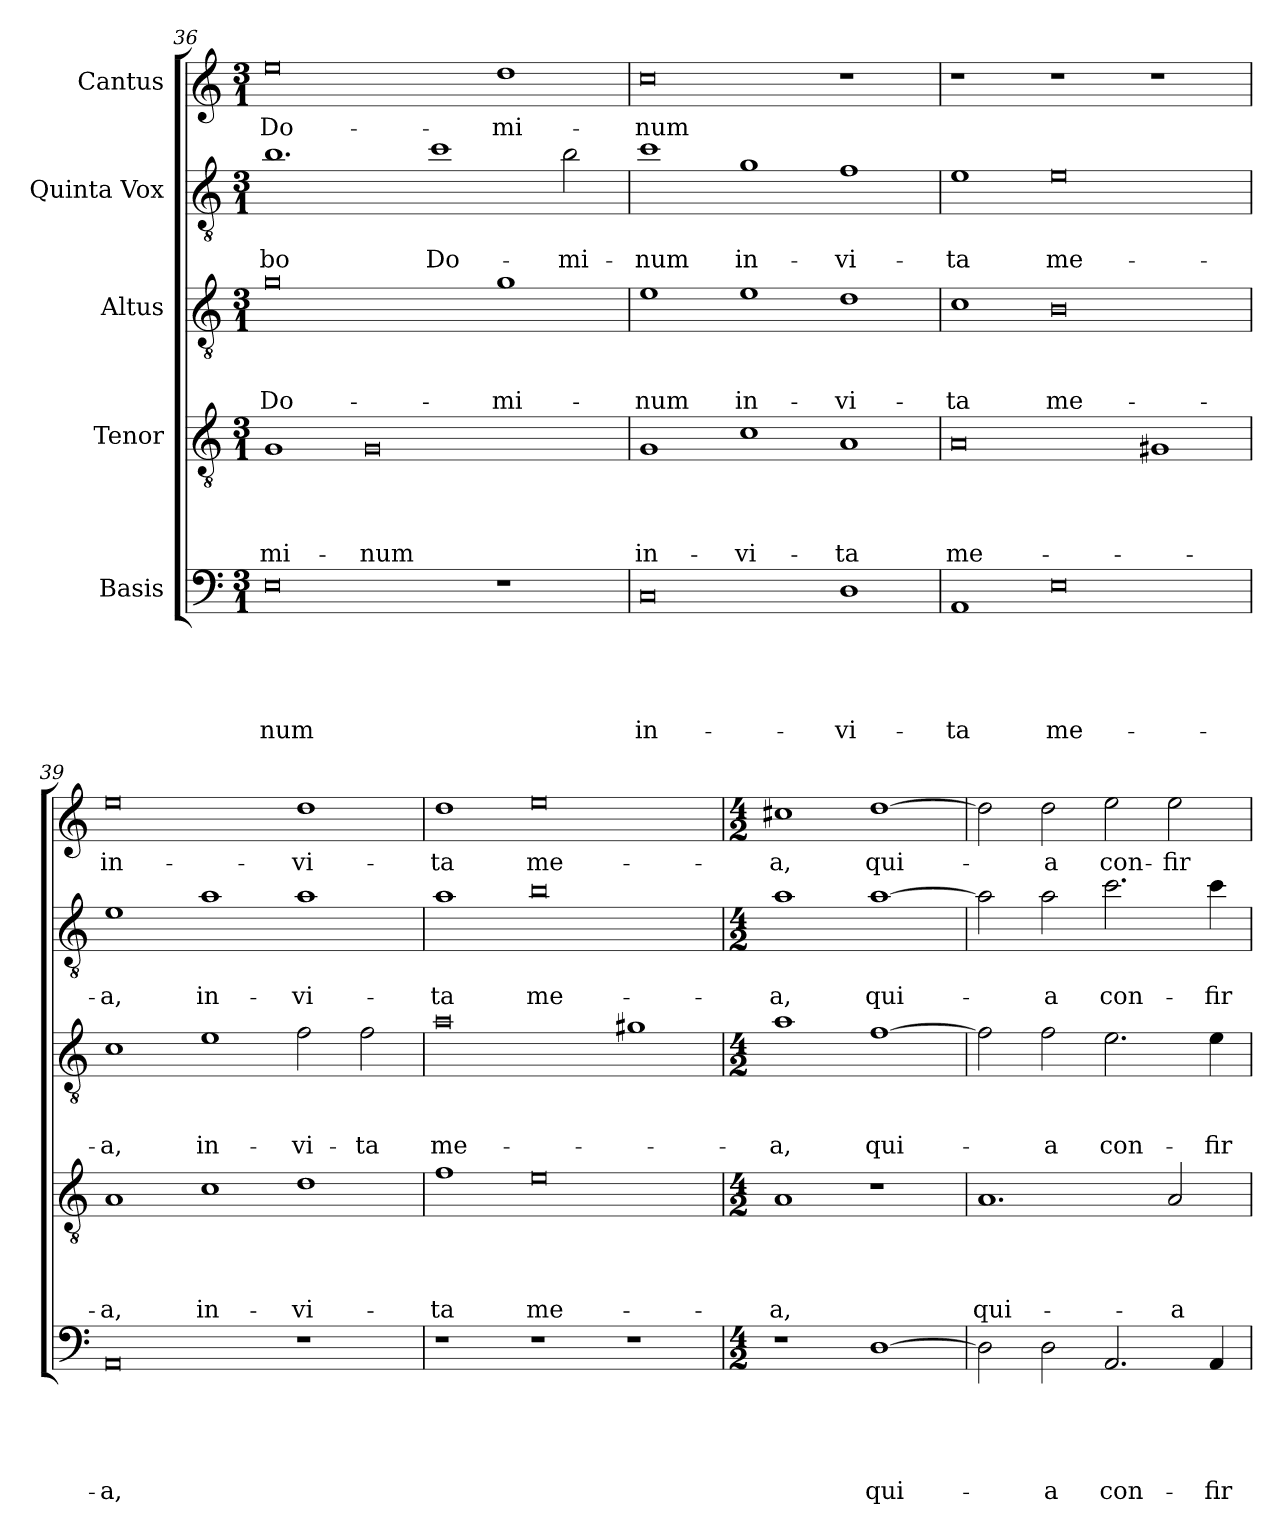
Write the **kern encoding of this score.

**kern	**text	**text	**text	**text	**text	**kern	**text	**text	**text	**text	**kern	**text	**text	**text	**kern	**text	**text	**kern	**text
*part5	*part5	*part5	*part5	*part5	*part5	*part4	*part4	*part4	*part4	*part4	*part3	*part3	*part3	*part3	*part2	*part2	*part2	*part1	*part1
*staff5	*staff5	*staff5	*staff5	*staff5	*staff5	*staff4	*staff4	*staff4	*staff4	*staff4	*staff3	*staff3	*staff3	*staff3	*staff2	*staff2	*staff2	*staff1	*staff1
*I"Basis	*	*	*	*	*	*I"Tenor	*	*	*	*	*I"Altus	*	*	*	*I"Quinta Vox	*	*	*I"Cantus	*
*clefF4	*	*	*	*	*	*clefGv2	*	*	*	*	*clefGv2	*	*	*	*clefGv2	*	*	*clefG2	*
*k[]	*	*	*	*	*	*k[]	*	*	*	*	*k[]	*	*	*	*k[]	*	*	*k[]	*
*M3/1	*	*	*	*	*	*M3/1	*	*	*	*	*M3/1	*	*	*	*M3/1	*	*	*M3/1	*
=36	=36	=36	=36	=36	=36	=36	=36	=36	=36	=36	=36	=36	=36	=36	=36	=36	=36	=36	=36
0E\	.	.	.	.	-num	1G/	.	.	.	-mi-	0g\	.	.	Do-	1.b\	.	-bo	0ee\	Do-
.	.	.	.	.	.	0G/	.	.	.	-num	.	.	.	.	.	.	.	.	.
.	.	.	.	.	.	.	.	.	.	.	.	.	.	.	1cc\	.	Do-	.	.
1r	.	.	.	.	.	.	.	.	.	.	1g\	.	.	-mi-	.	.	.	1dd\	-mi-
.	.	.	.	.	.	.	.	.	.	.	.	.	.	.	2b\	.	-mi-	.	.
=37	=37	=37	=37	=37	=37	=37	=37	=37	=37	=37	=37	=37	=37	=37	=37	=37	=37	=37	=37
0C/	.	.	.	.	in-	1G/	.	.	.	in-	1e\	.	.	-num	1cc\	.	-num	0cc\	-num
.	.	.	.	.	.	1c\	.	.	.	vi-	1e\	.	.	in-	1g\	.	in-	.	.
1D\	.	.	.	.	vi-	1A/	.	.	.	-ta	1d\	.	.	vi-	1f\	.	vi-	1r	.
=38	=38	=38	=38	=38	=38	=38	=38	=38	=38	=38	=38	=38	=38	=38	=38	=38	=38	=38	=38
1AA/	.	.	.	.	-ta	0A/	.	.	.	me-	1c\	.	.	-ta	1e\	.	-ta	1r	.
0E\	.	.	.	.	me-	.	.	.	.	.	0B\	.	.	me-	0e\	.	me-	1r	.
.	.	.	.	.	.	1G#X/	.	.	.	.	.	.	.	.	.	.	.	1r	.
=39	=39	=39	=39	=39	=39	=39	=39	=39	=39	=39	=39	=39	=39	=39	=39	=39	=39	=39	=39
0AA/	.	.	.	.	-a,	1A/	.	.	.	-a,	1c\	.	.	-a,	1e\	.	-a,	0ee\	in-
.	.	.	.	.	.	1c\	.	.	.	in-	1e\	.	.	in-	1a\	.	in-	.	.
1r	.	.	.	.	.	1d\	.	.	.	vi-	2f\	.	.	vi-	1a\	.	vi-	1dd\	vi-
.	.	.	.	.	.	.	.	.	.	.	2f\	.	.	-ta	.	.	.	.	.
=40	=40	=40	=40	=40	=40	=40	=40	=40	=40	=40	=40	=40	=40	=40	=40	=40	=40	=40	=40
1r	.	.	.	.	.	1f\	.	.	.	-ta	0a\	.	.	me-	1a\	.	-ta	1dd\	-ta
1r	.	.	.	.	.	0e\	.	.	.	me-	.	.	.	.	0b\	.	me-	0ee\	me-
1r	.	.	.	.	.	.	.	.	.	.	1g#X\	.	.	.	.	.	.	.	.
=41	=41	=41	=41	=41	=41	=41	=41	=41	=41	=41	=41	=41	=41	=41	=41	=41	=41	=41	=41
*M4/2	*	*	*	*	*	*M4/2	*	*	*	*	*M4/2	*	*	*	*M4/2	*	*	*M4/2	*
1r	.	.	.	.	.	1A/	.	.	.	-a,	1a\	.	.	-a,	1a\	.	-a,	1cc#X\	-a,
[1D\	.	.	.	.	qui-	1r	.	.	.	.	[1f\	.	.	qui-	[1a\	.	qui-	[1dd\	qui-
=42	=42	=42	=42	=42	=42	=42	=42	=42	=42	=42	=42	=42	=42	=42	=42	=42	=42	=42	=42
2D\]	.	.	.	.	.	1.A/	.	.	.	qui-	2f\]	.	.	.	2a\]	.	.	2dd\]	.
2D\	.	.	.	.	-a	.	.	.	.	.	2f\	.	.	-a	2a\	.	-a	2dd\	-a
2.AA/	.	.	.	.	con-	.	.	.	.	.	2.e\	.	.	con-	2.cc\	.	con-	2ee\	con-
.	.	.	.	.	.	2A/	.	.	.	-a	.	.	.	.	.	.	.	2ee\	-fir-
4AA/	.	.	.	.	-fir-	.	.	.	.	.	4e\	.	.	-fir-	4cc\	.	-fir-	.	.
=	=	=	=	=	=	=	=	=	=	=	=	=	=	=	=	=	=	=	=
*-	*-	*-	*-	*-	*-	*-	*-	*-	*-	*-	*-	*-	*-	*-	*-	*-	*-	*-	*-
